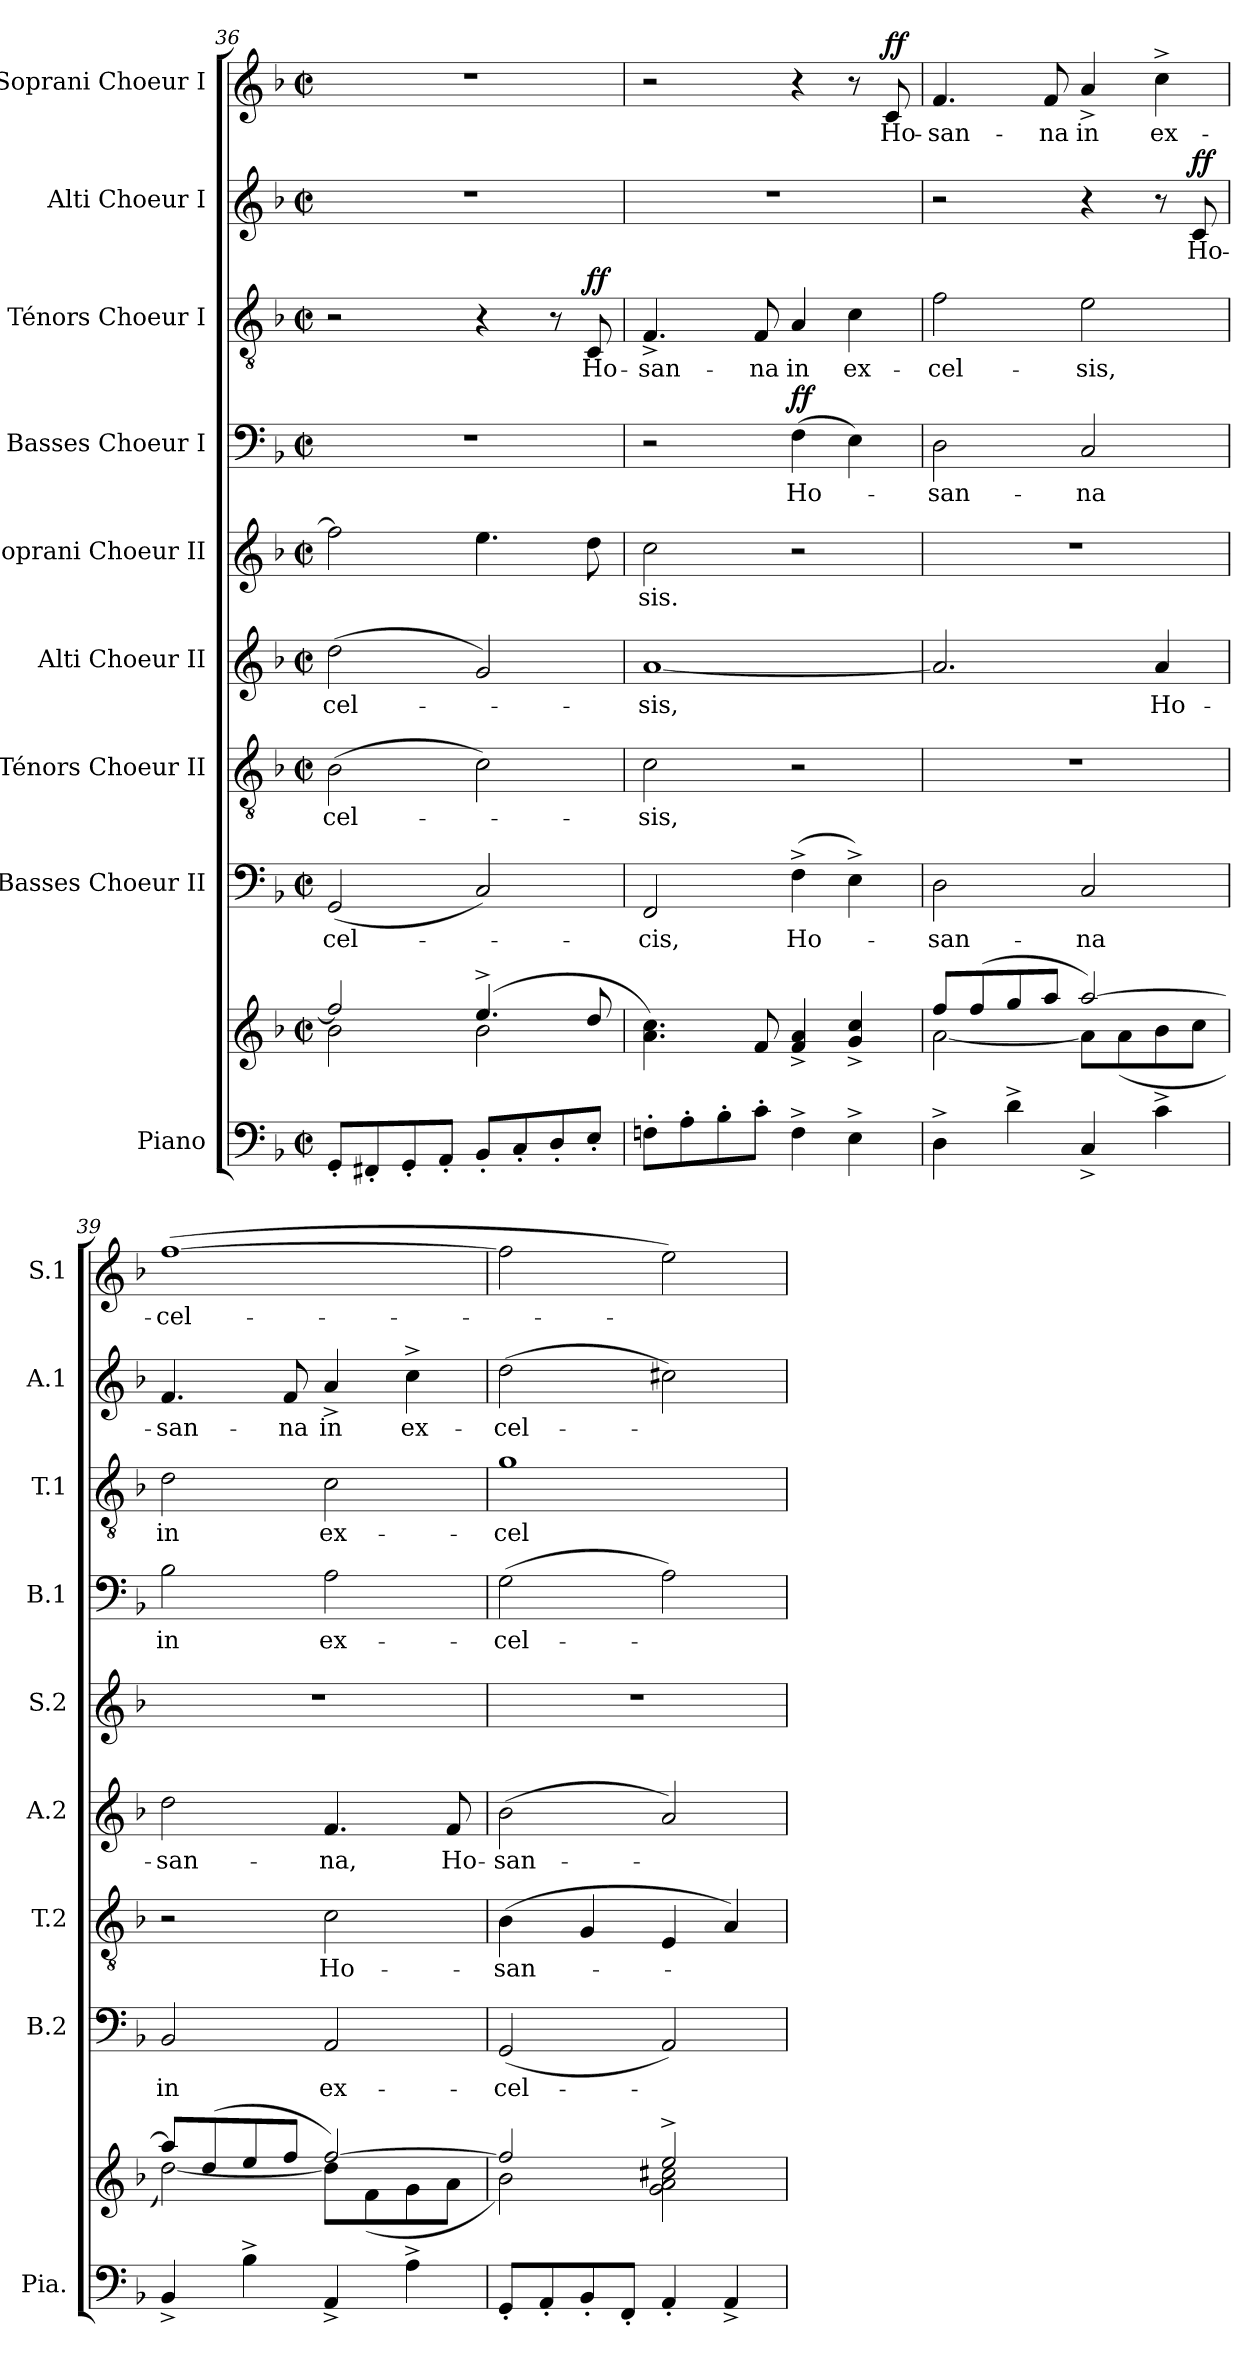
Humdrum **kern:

**kern	**kern	**kern	**text	**kern	**text	**kern	**text	**kern	**text	**kern	**text	**dynam	**kern	**text	**dynam	**kern	**text	**dynam	**kern	**text	**dynam
*part9	*part9	*part8	*part8	*part7	*part7	*part6	*part6	*part5	*part5	*part4	*part4	*part4	*part3	*part3	*part3	*part2	*part2	*part2	*part1	*part1	*part1
*staff10	*staff9	*staff8	*staff8	*staff7	*staff7	*staff6	*staff6	*staff5	*staff5	*staff4	*staff4	*staff4	*staff3	*staff3	*staff3	*staff2	*staff2	*staff2	*staff1	*staff1	*staff1
*I"Piano	*	*I"Basses Choeur II	*	*I"Ténors Choeur II	*	*I"Alti Choeur II	*	*I"Soprani Choeur II	*	*I"Basses Choeur I	*	*	*I"Ténors Choeur I	*	*	*I"Alti Choeur I	*	*	*I"Soprani Choeur I	*	*
*I'Pia.	*	*I'B.2	*	*I'T.2	*	*I'A.2	*	*I'S.2	*	*I'B.1	*	*	*I'T.1	*	*	*I'A.1	*	*	*I'S.1	*	*
!!LO:PB:g=z
*clefF4	*clefG2	*clefF4	*	*clefGv2	*	*clefG2	*	*clefG2	*	*clefF4	*	*	*clefGv2	*	*	*clefG2	*	*	*clefG2	*	*
*k[b-]	*k[b-]	*k[b-]	*	*k[b-]	*	*k[b-]	*	*k[b-]	*	*k[b-]	*	*	*k[b-]	*	*	*k[b-]	*	*	*k[b-]	*	*
*M2/2	*M2/2	*M2/2	*	*M2/2	*	*M2/2	*	*M2/2	*	*M2/2	*	*	*M2/2	*	*	*M2/2	*	*	*M2/2	*	*
*met(c|)	*met(c|)	*met(c|)	*	*met(c|)	*	*met(c|)	*	*met(c|)	*	*met(c|)	*	*	*met(c|)	*	*	*met(c|)	*	*	*met(c|)	*	*
=36	=36	=36	=36	=36	=36	=36	=36	=36	=36	=36	=36	=36	=36	=36	=36	=36	=36	=36	=36	=36	=36
*	*^	*	*	*	*	*	*	*	*	*	*	*	*	*	*	*	*	*	*	*	*
8GG'/L	2ff/]	2b-\	(2GG/	-cel-	(2B-\	-cel-	(2dd\	-cel-	2ff\]	.	1r	.	.	2r	.	.	1r	.	.	1r	.	.
8FF#X'/	.	.	.	.	.	.	.	.	.	.	.	.	.	.	.	.	.	.	.	.	.	.
8GG'/	.	.	.	.	.	.	.	.	.	.	.	.	.	.	.	.	.	.	.	.	.	.
8AA'/J	.	.	.	.	.	.	.	.	.	.	.	.	.	.	.	.	.	.	.	.	.	.
8BB-'/L	(4.ee^/	2b-\	2C/)	.	2c\)	.	2g/)	.	4.ee\	.	.	.	.	4r	.	.	.	.	.	.	.	.
8C'/	.	.	.	.	.	.	.	.	.	.	.	.	.	.	.	.	.	.	.	.	.	.
8D'/	.	.	.	.	.	.	.	.	.	.	.	.	.	8r	.	.	.	.	.	.	.	.
!	!	!	!	!	!	!	!	!	!	!	!	!	!	!	!	!LO:DY:a	!	!	!	!	!	!
8E'/J	8dd/	.	.	.	.	.	.	.	8dd\	.	.	.	.	8C/	Ho-	ff	.	.	.	.	.	.
*	*v	*v	*	*	*	*	*	*	*	*	*	*	*	*	*	*	*	*	*	*	*	*
=37	=37	=37	=37	=37	=37	=37	=37	=37	=37	=37	=37	=37	=37	=37	=37	=37	=37	=37	=37	=37	=37
8Fn'\L	4.a\ 4.cc\)	2FF/	-cis,	2c\	-sis,	[1a	-sis,	2cc\	-sis.	2r	.	.	4.F^/	-san-	.	1r	.	.	2r	.	.
8A'\	.	.	.	.	.	.	.	.	.	.	.	.	.	.	.	.	.	.	.	.	.
8B-'\	.	.	.	.	.	.	.	.	.	.	.	.	.	.	.	.	.	.	.	.	.
8c'\J	8f/	.	.	.	.	.	.	.	.	.	.	.	8F/	-na	.	.	.	.	.	.	.
!	!	!	!	!	!	!	!	!	!	!	!	!LO:DY:a	!	!	!	!	!	!	!	!	!
4F^\	4f/^ 4a/^	(4F^\	Ho-	2r	.	.	.	2r	.	(4F\	Ho-	ff	4A/	in	.	.	.	.	4r	.	.
4E^\	4g/^ 4cc/^	4E^\)	.	.	.	.	.	.	.	4E\)	.	.	4c\	ex-	.	.	.	.	8r	.	.
!	!	!	!	!	!	!	!	!	!	!	!	!	!	!	!	!	!	!	!	!	!LO:DY:a
.	.	.	.	.	.	.	.	.	.	.	.	.	.	.	.	.	.	.	8c/	Ho-	ff
=38	=38	=38	=38	=38	=38	=38	=38	=38	=38	=38	=38	=38	=38	=38	=38	=38	=38	=38	=38	=38	=38
*	*^	*	*	*	*	*	*	*	*	*	*	*	*	*	*	*	*	*	*	*	*
4D^\	8ff/L	[2a\	2D\	-san-	1r	.	2.a/]	.	1r	.	2D\	-san-	.	2f\	-cel-	.	2r	.	.	4.f/	-san-	.
.	(8ff/	.	.	.	.	.	.	.	.	.	.	.	.	.	.	.	.	.	.	.	.	.
4d^\	8gg/	.	.	.	.	.	.	.	.	.	.	.	.	.	.	.	.	.	.	.	.	.
.	8aa/J	.	.	.	.	.	.	.	.	.	.	.	.	.	.	.	.	.	.	8f/	-na	.
4C^/	[2aa/)	8a\L]	2C/	-na	.	.	.	.	.	.	2C/	-na	.	2e\	-sis,	.	4r	.	.	4a^/	in	.
.	.	(8a\	.	.	.	.	.	.	.	.	.	.	.	.	.	.	.	.	.	.	.	.
4c^\	.	8b-\	.	.	.	.	4a/	Ho-	.	.	.	.	.	.	.	.	8r	.	.	4cc^\	ex-	.
!	!	!	!	!	!	!	!	!	!	!	!	!	!	!	!	!	!	!	!LO:DY:a	!	!	!
.	.	8cc\J	.	.	.	.	.	.	.	.	.	.	.	.	.	.	8c/	Ho-	ff	.	.	.
=39	=39	=39	=39	=39	=39	=39	=39	=39	=39	=39	=39	=39	=39	=39	=39	=39	=39	=39	=39	=39	=39	=39
4BB-^/	8aa/L]	[2dd\)	2BB-/	in	2r	.	2dd\	-san-	1r	.	2B-\	in	.	2d\	in	.	4.f/	-san-	.	([1ff	-cel-	.
.	(8dd/	.	.	.	.	.	.	.	.	.	.	.	.	.	.	.	.	.	.	.	.	.
4B-^\	8ee/	.	.	.	.	.	.	.	.	.	.	.	.	.	.	.	.	.	.	.	.	.
.	8ff/J	.	.	.	.	.	.	.	.	.	.	.	.	.	.	.	8f/	-na	.	.	.	.
4AA^/	[2ff/)	8dd\L]	2AA/	ex-	2c\	Ho-	4.f/	-na,	.	.	2A\	ex-	.	2c\	ex-	.	4a^/	in	.	.	.	.
.	.	(>8f\	.	.	.	.	.	.	.	.	.	.	.	.	.	.	.	.	.	.	.	.
4A^\	.	8g\	.	.	.	.	.	.	.	.	.	.	.	.	.	.	4cc^\	ex-	.	.	.	.
.	.	8a\J	.	.	.	.	8f/	Ho-	.	.	.	.	.	.	.	.	.	.	.	.	.	.
=40	=40	=40	=40	=40	=40	=40	=40	=40	=40	=40	=40	=40	=40	=40	=40	=40	=40	=40	=40	=40	=40	=40
8GG'/L	2ff/]	2b-\)	(2GG/	-cel-	(4B-\	-san-	(2b-\	-san-	1r	.	(2G\	-cel-	.	1g	-cel-	.	(2dd\	-cel-	.	2ff\]	.	.
8AA'/	.	.	.	.	.	.	.	.	.	.	.	.	.	.	.	.	.	.	.	.	.	.
8BB-'/	.	.	.	.	4G/	.	.	.	.	.	.	.	.	.	.	.	.	.	.	.	.	.
8FF'/J	.	.	.	.	.	.	.	.	.	.	.	.	.	.	.	.	.	.	.	.	.	.
4AA'/	2ee^/	2g\ 2a\ 2cc#X\	2AA/)	.	4E/	.	2a/)	.	.	.	2A\)	.	.	.	.	.	2cc#X\)	.	.	2ee\)	.	.
4AA^/	.	.	.	.	4A/)	.	.	.	.	.	.	.	.	.	.	.	.	.	.	.	.	.
*	*v	*v	*	*	*	*	*	*	*	*	*	*	*	*	*	*	*	*	*	*	*	*
=	=	=	=	=	=	=	=	=	=	=	=	=	=	=	=	=	=	=	=	=	=
*-	*-	*-	*-	*-	*-	*-	*-	*-	*-	*-	*-	*-	*-	*-	*-	*-	*-	*-	*-	*-	*-
